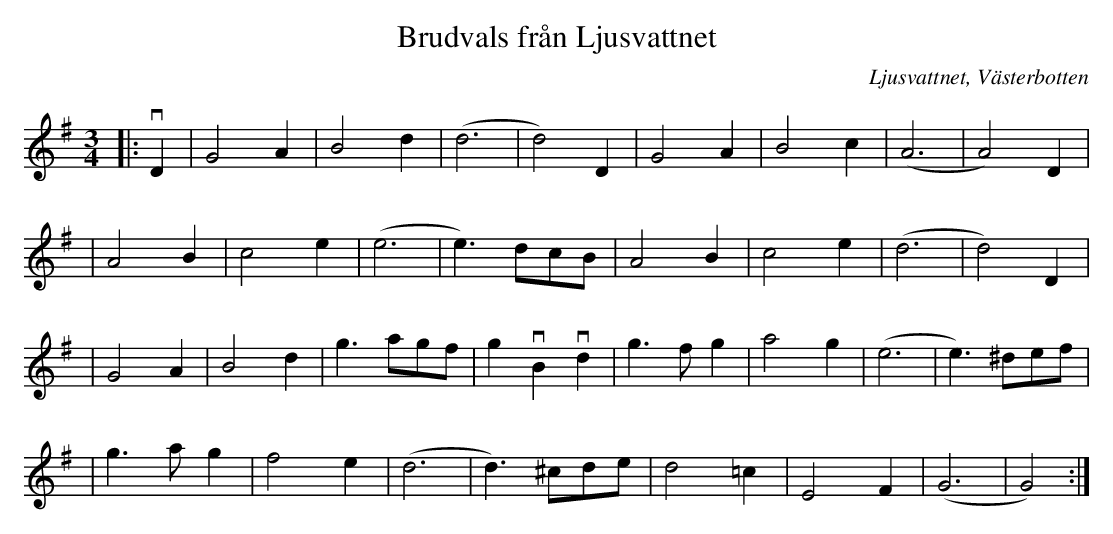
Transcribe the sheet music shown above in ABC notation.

X:1
T:Brudvals från Ljusvattnet
O:Ljusvattnet, Västerbotten
M:3/4
L:1/4
K:G
|: vD | G2A | B2d | (d3 | d2)D | G2A | B2c | (A3 | A2)D |
|A2B | c2e | (e3 | e3/)d/c/B/ | A2B | c2e | (d3 | d2)D |
| G2A | B2d | g3/a/g/f/ | gvBvd | g3/f/g | a2 g | (e3 | e3/)^d/e/f/ |
| g3/a/g | f2e | (d3 | d3/)^c/d/e/ | d2=c | E2F | (G3 | G2) :|
